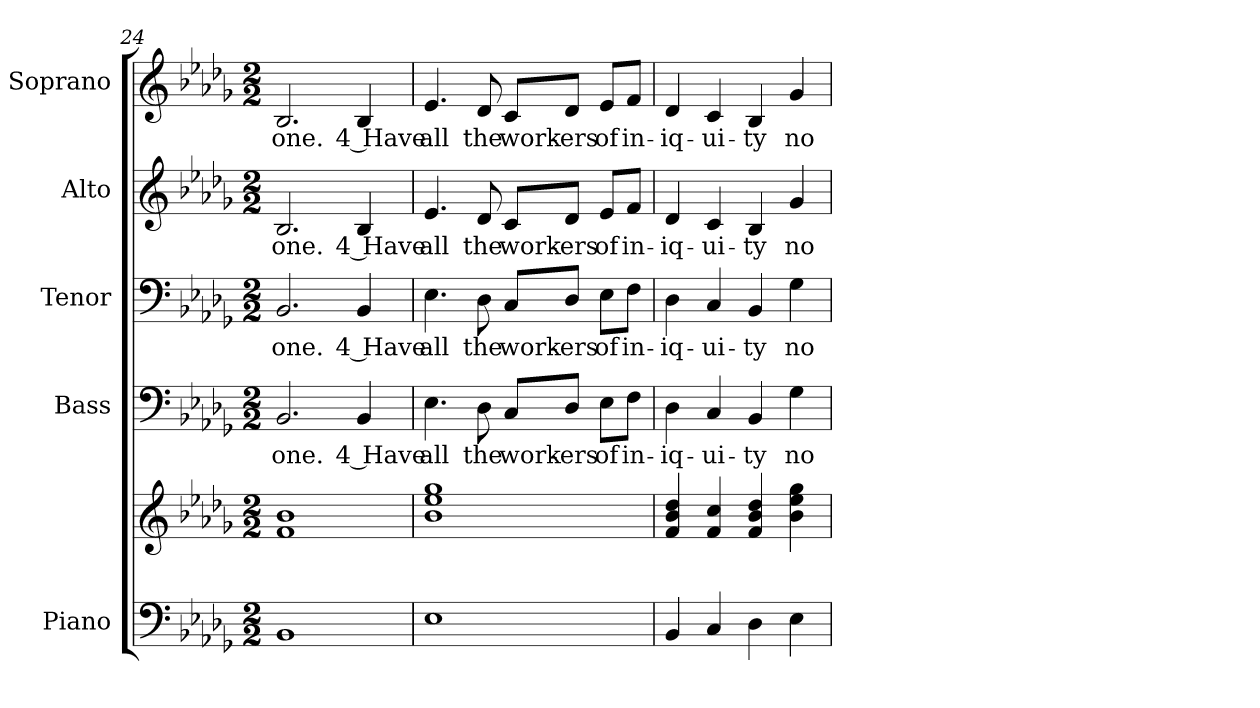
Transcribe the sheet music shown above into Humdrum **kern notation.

**kern	**kern	**kern	**text	**kern	**text	**kern	**text	**kern	**text
*part5	*part5	*part4	*part4	*part3	*part3	*part2	*part2	*part1	*part1
*staff6	*staff5	*staff4	*staff4	*staff3	*staff3	*staff2	*staff2	*staff1	*staff1
*I"Piano	*	*I"Bass	*	*I"Tenor	*	*I"Alto	*	*I"Soprano	*
*I'Pno.	*	*I'B.	*	*I'T.	*	*I'A.	*	*I'S.	*
*clefF4	*clefG2	*clefF4	*	*clefF4	*	*clefG2	*	*clefG2	*
*k[b-e-a-d-g-]	*k[b-e-a-d-g-]	*k[b-e-a-d-g-]	*	*k[b-e-a-d-g-]	*	*k[b-e-a-d-g-]	*	*k[b-e-a-d-g-]	*
*D-:	*D-:	*D-:	*	*D-:	*	*D-:	*	*D-:	*
*M2/2	*M2/2	*M2/2	*	*M2/2	*	*M2/2	*	*M2/2	*
=24	=24	=24	=24	=24	=24	=24	=24	=24	=24
!	!	!	!LO:LY:b:color=#000000	!	!	!	!	!	!
!	!	!	!	!	!LO:LY:b:color=#000000	!	!	!	!
!	!	!	!	!	!	!	!LO:LY:b:color=#000000	!	!
!	!	!	!	!	!	!	!	!	!LO:LY:b:color=#000000
1BB-i	1fi 1b-i	2.BB-i/	one.	2.BB-i/	one.	2.B-i/	one.	2.B-i/	one.
!	!	!	!LO:LY:b:color=#000000	!	!	!	!	!	!
!	!	!	!	!	!LO:LY:b:color=#000000	!	!	!	!
!	!	!	!	!	!	!	!LO:LY:b:color=#000000	!	!
!	!	!	!	!	!	!	!	!	!LO:LY:b:color=#000000
.	.	4BB-i/	4 Have	4BB-i/	4 Have	4B-i/	4 Have	4B-i/	4 Have
!!LO:PB:g=z
=25	=25	=25	=25	=25	=25	=25	=25	=25	=25
!	!	!	!LO:LY:b:color=#000000	!	!	!	!	!	!
!	!	!	!	!	!LO:LY:b:color=#000000	!	!	!	!
!	!	!	!	!	!	!	!LO:LY:b:color=#000000	!	!
!	!	!	!	!	!	!	!	!	!LO:LY:b:color=#000000
1E-i	1b-i 1ee-i 1gg-i	4.E-i\	all	4.E-i\	all	4.e-i/	all	4.e-i/	all
!	!	!	!LO:LY:b:color=#000000	!	!	!	!	!	!
!	!	!	!	!	!LO:LY:b:color=#000000	!	!	!	!
!	!	!	!	!	!	!	!LO:LY:b:color=#000000	!	!
!	!	!	!	!	!	!	!	!	!LO:LY:b:color=#000000
.	.	8D-i\	the	8D-i\	the	8d-i/	the	8d-i/	the
!	!	!	!LO:LY:b:color=#000000	!	!	!	!	!	!
!	!	!	!	!	!LO:LY:b:color=#000000	!	!	!	!
!	!	!	!	!	!	!	!LO:LY:b:color=#000000	!	!
!	!	!	!	!	!	!	!	!	!LO:LY:b:color=#000000
.	.	8Ci/L	work-	8Ci/L	work-	8ci/L	work-	8ci/L	work-
!	!	!	!LO:LY:b:color=#000000	!	!	!	!	!	!
!	!	!	!	!	!LO:LY:b:color=#000000	!	!	!	!
!	!	!	!	!	!	!	!LO:LY:b:color=#000000	!	!
!	!	!	!	!	!	!	!	!	!LO:LY:b:color=#000000
.	.	8D-i/J	-ers	8D-i/J	-ers	8d-i/J	-ers	8d-i/J	-ers
!	!	!	!LO:LY:b:color=#000000	!	!	!	!	!	!
!	!	!	!	!	!LO:LY:b:color=#000000	!	!	!	!
!	!	!	!	!	!	!	!LO:LY:b:color=#000000	!	!
!	!	!	!	!	!	!	!	!	!LO:LY:b:color=#000000
.	.	8E-i\L	of	8E-i\L	of	8e-i/L	of	8e-i/L	of
!	!	!	!LO:LY:b:color=#000000	!	!	!	!	!	!
!	!	!	!	!	!LO:LY:b:color=#000000	!	!	!	!
!	!	!	!	!	!	!	!LO:LY:b:color=#000000	!	!
!	!	!	!	!	!	!	!	!	!LO:LY:b:color=#000000
.	.	8Fi\J	in-	8Fi\J	in-	8fi/J	in-	8fi/J	in-
=26	=26	=26	=26	=26	=26	=26	=26	=26	=26
!	!	!	!LO:LY:b:color=#000000	!	!	!	!	!	!
!	!	!	!	!	!LO:LY:b:color=#000000	!	!	!	!
!	!	!	!	!	!	!	!LO:LY:b:color=#000000	!	!
!	!	!	!	!	!	!	!	!	!LO:LY:b:color=#000000
4BB-i/	4fi/ 4b-i 4dd-i	4D-i\	-iq-	4D-i\	-iq-	4d-i/	-iq-	4d-i/	-iq-
!	!	!	!LO:LY:b:color=#000000	!	!	!	!	!	!
!	!	!	!	!	!LO:LY:b:color=#000000	!	!	!	!
!	!	!	!	!	!	!	!LO:LY:b:color=#000000	!	!
!	!	!	!	!	!	!	!	!	!LO:LY:b:color=#000000
4Ci/	4fi/ 4cci	4Ci/	-ui-	4Ci/	-ui-	4ci/	-ui-	4ci/	-ui-
!	!	!	!LO:LY:b:color=#000000	!	!	!	!	!	!
!	!	!	!	!	!LO:LY:b:color=#000000	!	!	!	!
!	!	!	!	!	!	!	!LO:LY:b:color=#000000	!	!
!	!	!	!	!	!	!	!	!	!LO:LY:b:color=#000000
4D-i\	4fi/ 4b-i 4dd-i	4BB-i/	-ty	4BB-i/	-ty	4B-i/	-ty	4B-i/	-ty
!	!	!	!LO:LY:b:color=#000000	!	!	!	!	!	!
!	!	!	!	!	!LO:LY:b:color=#000000	!	!	!	!
!	!	!	!	!	!	!	!LO:LY:b:color=#000000	!	!
!	!	!	!	!	!	!	!	!	!LO:LY:b:color=#000000
4E-i\	4b-i\ 4ee-i 4gg-i	4G-i\	no	4G-i\	no	4g-i/	no	4g-i/	no
=	=	=	=	=	=	=	=	=	=
*-	*-	*-	*-	*-	*-	*-	*-	*-	*-
